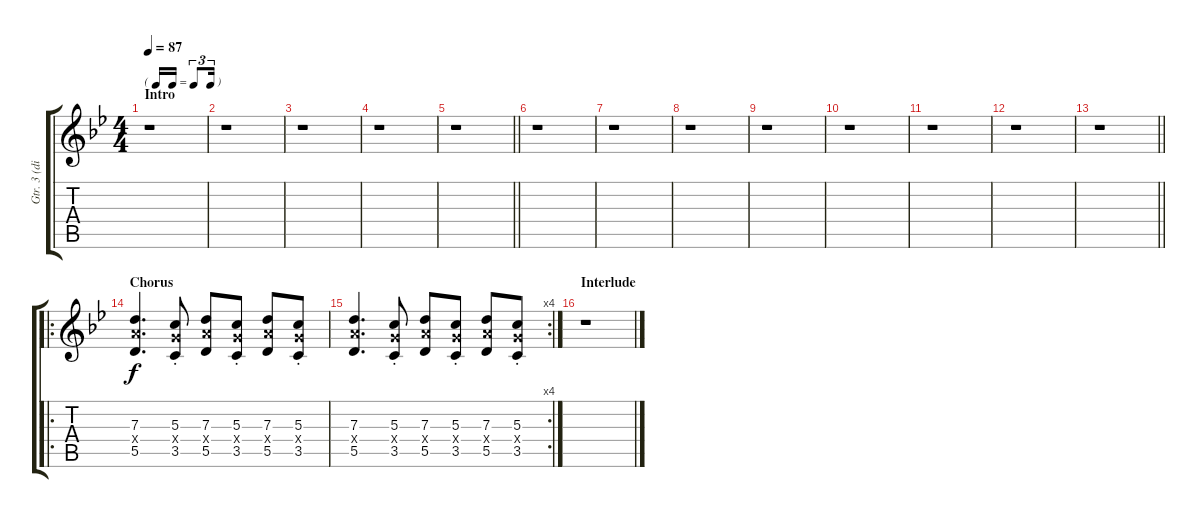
\track ("Gtr. 3 (dist.)" "Gtr. 3 (di") {instrument distortionguitar}
\staff {score tabs}
\tuning (E4 B3 G3 D3 A2 D2) {hide}
\ts (4 4)
\tf triplet16th
\section ("" "Intro")
\tempo 87
\clef g2
\ks bb
r.1{dy f instrument distortionguitar} |
r.1 |
r.1 |
r.1 |
\barLineRight lightlight
r.1 |
r.1 |
r.1 |
r.1 |
r.1 |
r.1 |
r.1 |
r.1 |
\barLineRight lightlight
r.1 |
\ro
\section ("" "Chorus")
(7.3 7.4{x} 5.5).4{d} (5.3{st} 5.4{st x} 3.5{st}).8 (7.3 7.4{x} 5.5).8 (5.3{st} 5.4{st x} 3.5{st}).8 (7.3 7.4{x} 5.5).8 (5.3{st} 5.4{st x} 3.5{st}).8 |
\rc 4
(7.3 7.4{x} 5.5).4{d} (5.3{st} 5.4{st x} 3.5{st}).8 (7.3 7.4{x} 5.5).8 (5.3{st} 5.4{st x} 3.5{st}).8 (7.3 7.4{x} 5.5).8 (5.3{st} 5.4{st x} 3.5{st}).8 |
\section ("" "Interlude")
r.1
